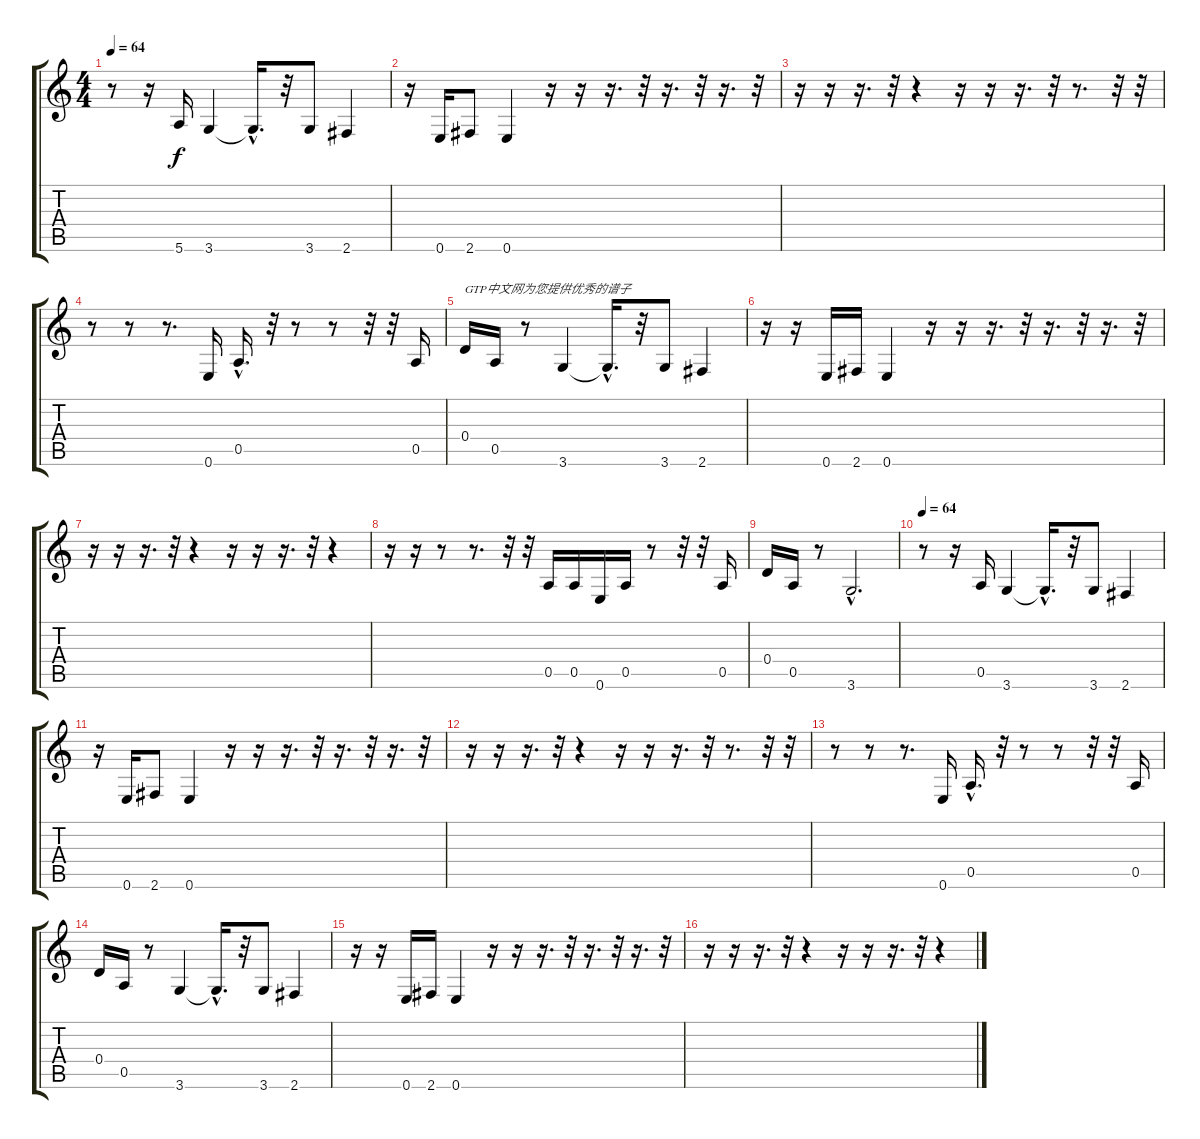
\track "" {instrument electricbassfinger}
\staff {score tabs}
\tuning (E4 B3 G3 D3 A2 E2) {hide}
\ts (4 4)
\tempo 64
\clef g2
\ks c
r.8{dy f instrument electricbassfinger} r.16 5.6.16 3.6.4 3.6{hac t}.16{d} r.32 3.6.8 2.6.4 |
r.16 0.6.16 2.6.8 0.6.4 r.16 r.16 r.16{d} r.32 r.16{d} r.32 r.16{d} r.32 |
r.16 r.16 r.16{d} r.32 r.4 r.16 r.16 r.16{d} r.32 r.8{d} r.32 r.32 |
r.8 r.8 r.8{d} 0.6.16 0.5{hac}.16{d} r.32 r.8 r.8 r.32 r.32 0.5.16 |
0.4.16{txt "GTP中文网为您提供优秀的谱子"} 0.5.16 r.8 3.6.4 3.6{hac t}.16{d} r.32 3.6.8 2.6.4 |
r.16 r.16 0.6.16 2.6.16 0.6.4 r.16 r.16 r.16{d} r.32 r.16{d} r.32 r.16{d} r.32 |
r.16 r.16 r.16{d} r.32 r.4 r.16 r.16 r.16{d} r.32 r.4 |
r.16 r.16 r.8 r.8{d} r.32 r.32 0.5.16 0.5.16 0.6.16 0.5.16 r.8 r.32 r.32 0.5.16 |
0.4.16 0.5.16 r.8 3.6{hac}.2{d} |
\tempo 64
r.8 r.16 0.5.16 3.6.4 3.6{hac t}.16{d} r.32 3.6.8 2.6.4 |
r.16 0.6.16 2.6.8 0.6.4 r.16 r.16 r.16{d} r.32 r.16{d} r.32 r.16{d} r.32 |
r.16 r.16 r.16{d} r.32 r.4 r.16 r.16 r.16{d} r.32 r.8{d} r.32 r.32 |
r.8 r.8 r.8{d} 0.6.16 0.5{hac}.16{d} r.32 r.8 r.8 r.32 r.32 0.5.16 |
0.4.16 0.5.16 r.8 3.6.4 3.6{hac t}.16{d} r.32 3.6.8 2.6.4 |
r.16 r.16 0.6.16 2.6.16 0.6.4 r.16 r.16 r.16{d} r.32 r.16{d} r.32 r.16{d} r.32 |
r.16 r.16 r.16{d} r.32 r.4 r.16 r.16 r.16{d} r.32 r.4
